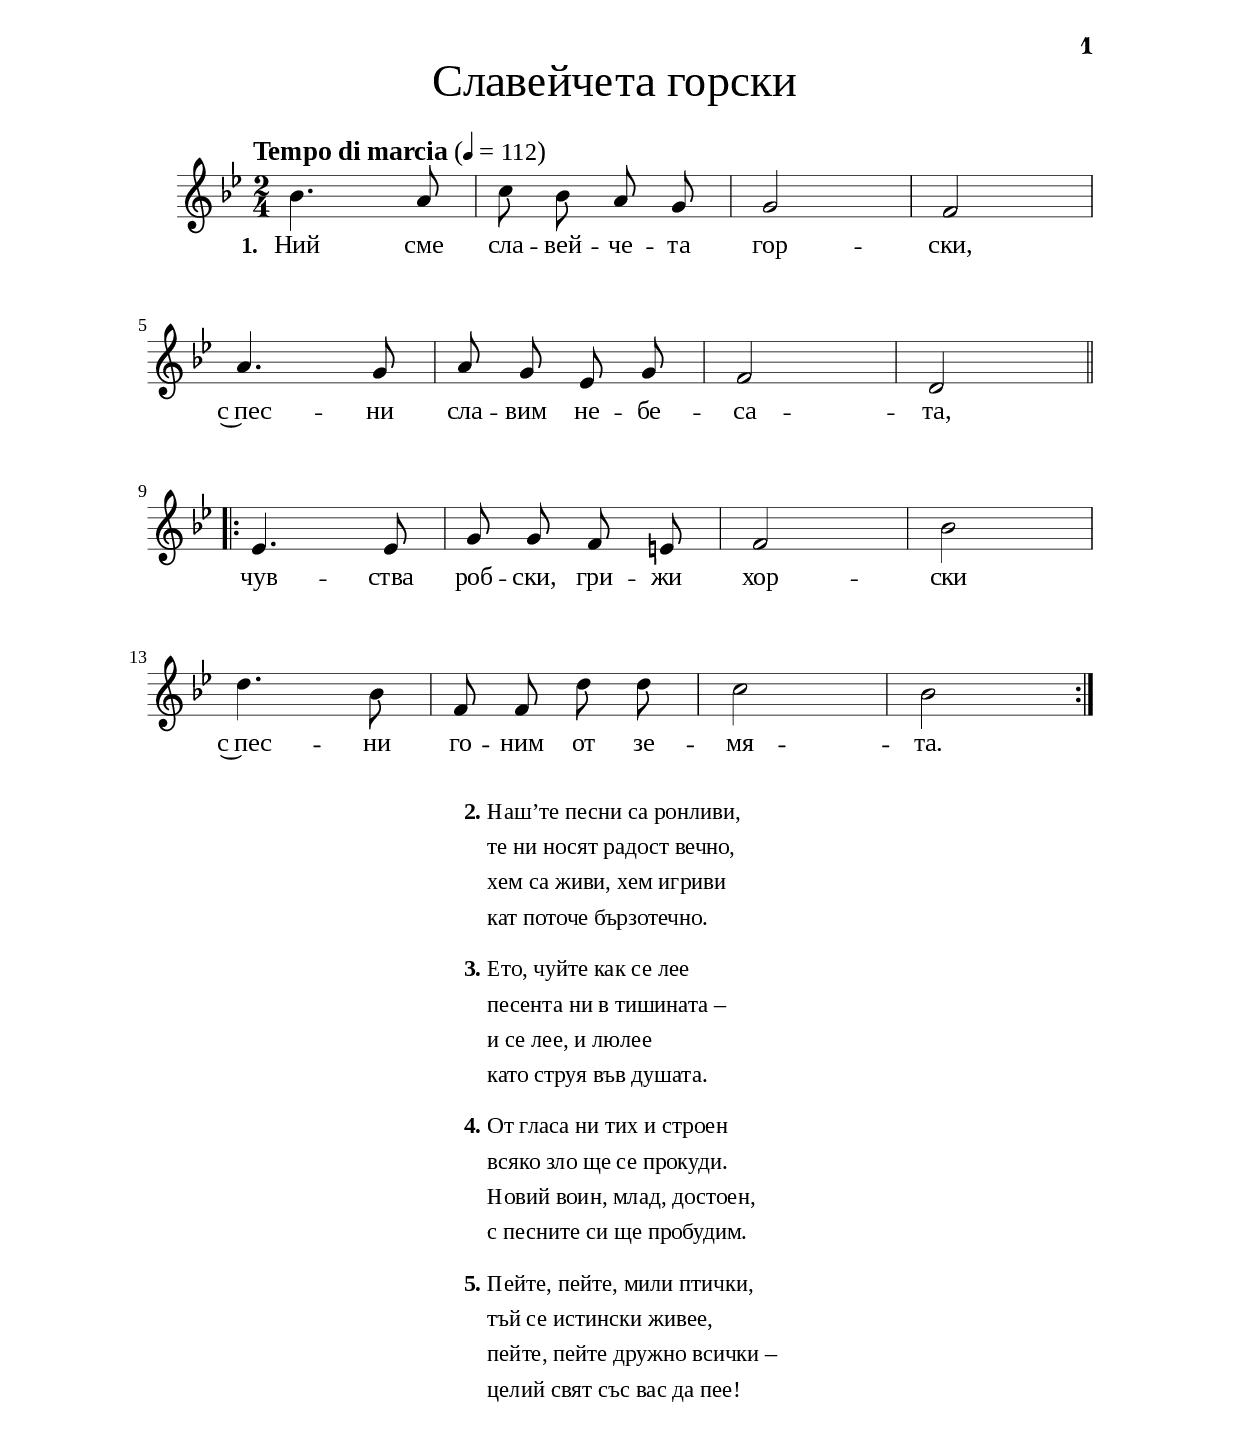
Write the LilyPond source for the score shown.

\version "2.24.4"

% include paper part and global functions
\include "include/globals.ily"
"rightBraces049" = \markup {
  \column {
    % repeat braces
    \translate #'(0 . -5.5 )
    \right-brace #20

    \translate #'(0 . -10.0 )
    \right-brace #20

    \translate #'(0 . -10.0 )
    \right-brace #20

    \translate #'(0 . -10.0 )
    \right-brace #20
  }
  \column {
    % repeat numbers
    \translate #'(0 . -6.1 )
    2

    \translate #'(0 . -12.0 )
    2

    \translate #'(0 . -12.0 )
    2

    \translate #'(0 . -12.0 )
    2
  }
}

\bookpart {
  \label #'ref049
  \tocItem \markup "Славейчета горски"
  \include "include/bookpart-paper.ily"
  \score {
    \include "include/score-layout.ily"

    \new Voice \absolute  {
      \clef treble
      \key bes \major
      \time 2/4
      \tempoFunc "Tempo di marcia" 4 "112"
      \autoBeamOff

      bes'4. a'8 | c''8 bes' a' g' |  g'2 |  f'2 \break |
      a'4. g'8  | a'8 g' es' g' |  f'2 |   d'2 | \break
      \bar ".|:-||"
      es'4. es'8 | g'8 g' f' e' | f'2 | bes'2 | \break

      d''4. bes'8 | f'8 f' d'' d'' | c''2  bes'2 | \break
      \bar ":|."
    }

    \addlyrics {
      \set stanza = "1. "  Ний сме сла -- вей -- че -- та гор -- ски, с~пес -- ни
      сла -- вим не -- бе -- са -- та, чув -- ства роб -- ски, гри -- жи
      хор -- ски с~пес -- ни го -- ним от зе -- мя -- та.
    }

    \header {
      title = \titleFunc #'ref_desc_3 "Славейчета горски " "Slavejčeta gorski "
    }

    \midi{}

  } % score


  \markup \abs-fontsize #11 \override #`(baseline-skip . ,bgCoupletBaselineSkip) {
    \fill-line {
      \column {
        \line {
          \bold "2."
          \column {
            "Наш’те песни са ронливи,"
            "те ни носят радост вечно,"
            "хем са живи, хем игриви"
            "кат поточе бързотечно."

          }
        }
        \vspace #1
        \line {
          \bold "3."
          \column {
            "Ето, чуйте как се лее"
            "песента ни в тишината –"
            "и се лее, и люлее"
            "като струя във душата."
          }
        }
        \vspace #1
        \line {
          \bold "4."
          \column {
            "От гласа ни тих и строен"
            "всяко зло ще се прокуди."
            "Новий воин, млад, достоен,"
            "с песните си ще пробудим."
          }
        }
        \vspace #1

        \line {
          \bold "5."
          \column {
            "Пейте, пейте, мили птички,"
            "тъй се истински живее,"
            "пейте, пейте дружно всички –"
            "целий свят със вас да пее! "
          }
        }
      }
    }
  }

} % bookpart
